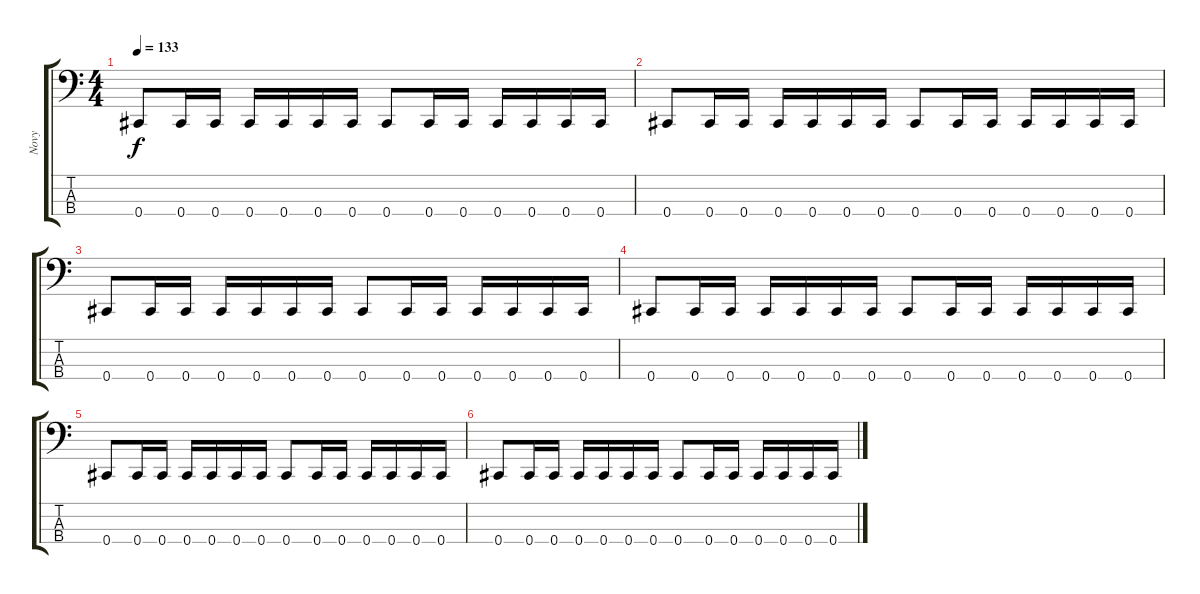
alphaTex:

\track ("Novy" "Novy") {instrument electricbassfinger}
\staff {score tabs}
\tuning (E2 B1 Gb1 Db1) {hide}
\ts (4 4)
\tempo 133
\clef f4
\ks c
0.4.8{dy f} 0.4.16 0.4.16 0.4.16 0.4.16 0.4.16 0.4.16 0.4.8 0.4.16 0.4.16 0.4.16 0.4.16 0.4.16 0.4.16 |
0.4.8 0.4.16 0.4.16 0.4.16 0.4.16 0.4.16 0.4.16 0.4.8 0.4.16 0.4.16 0.4.16 0.4.16 0.4.16 0.4.16 |
0.4.8 0.4.16 0.4.16 0.4.16 0.4.16 0.4.16 0.4.16 0.4.8 0.4.16 0.4.16 0.4.16 0.4.16 0.4.16 0.4.16 |
0.4.8 0.4.16 0.4.16 0.4.16 0.4.16 0.4.16 0.4.16 0.4.8 0.4.16 0.4.16 0.4.16 0.4.16 0.4.16 0.4.16 |
0.4.8 0.4.16 0.4.16 0.4.16 0.4.16 0.4.16 0.4.16 0.4.8 0.4.16 0.4.16 0.4.16 0.4.16 0.4.16 0.4.16 |
0.4.8 0.4.16 0.4.16 0.4.16 0.4.16 0.4.16 0.4.16 0.4.8 0.4.16 0.4.16 0.4.16 0.4.16 0.4.16 0.4.16
